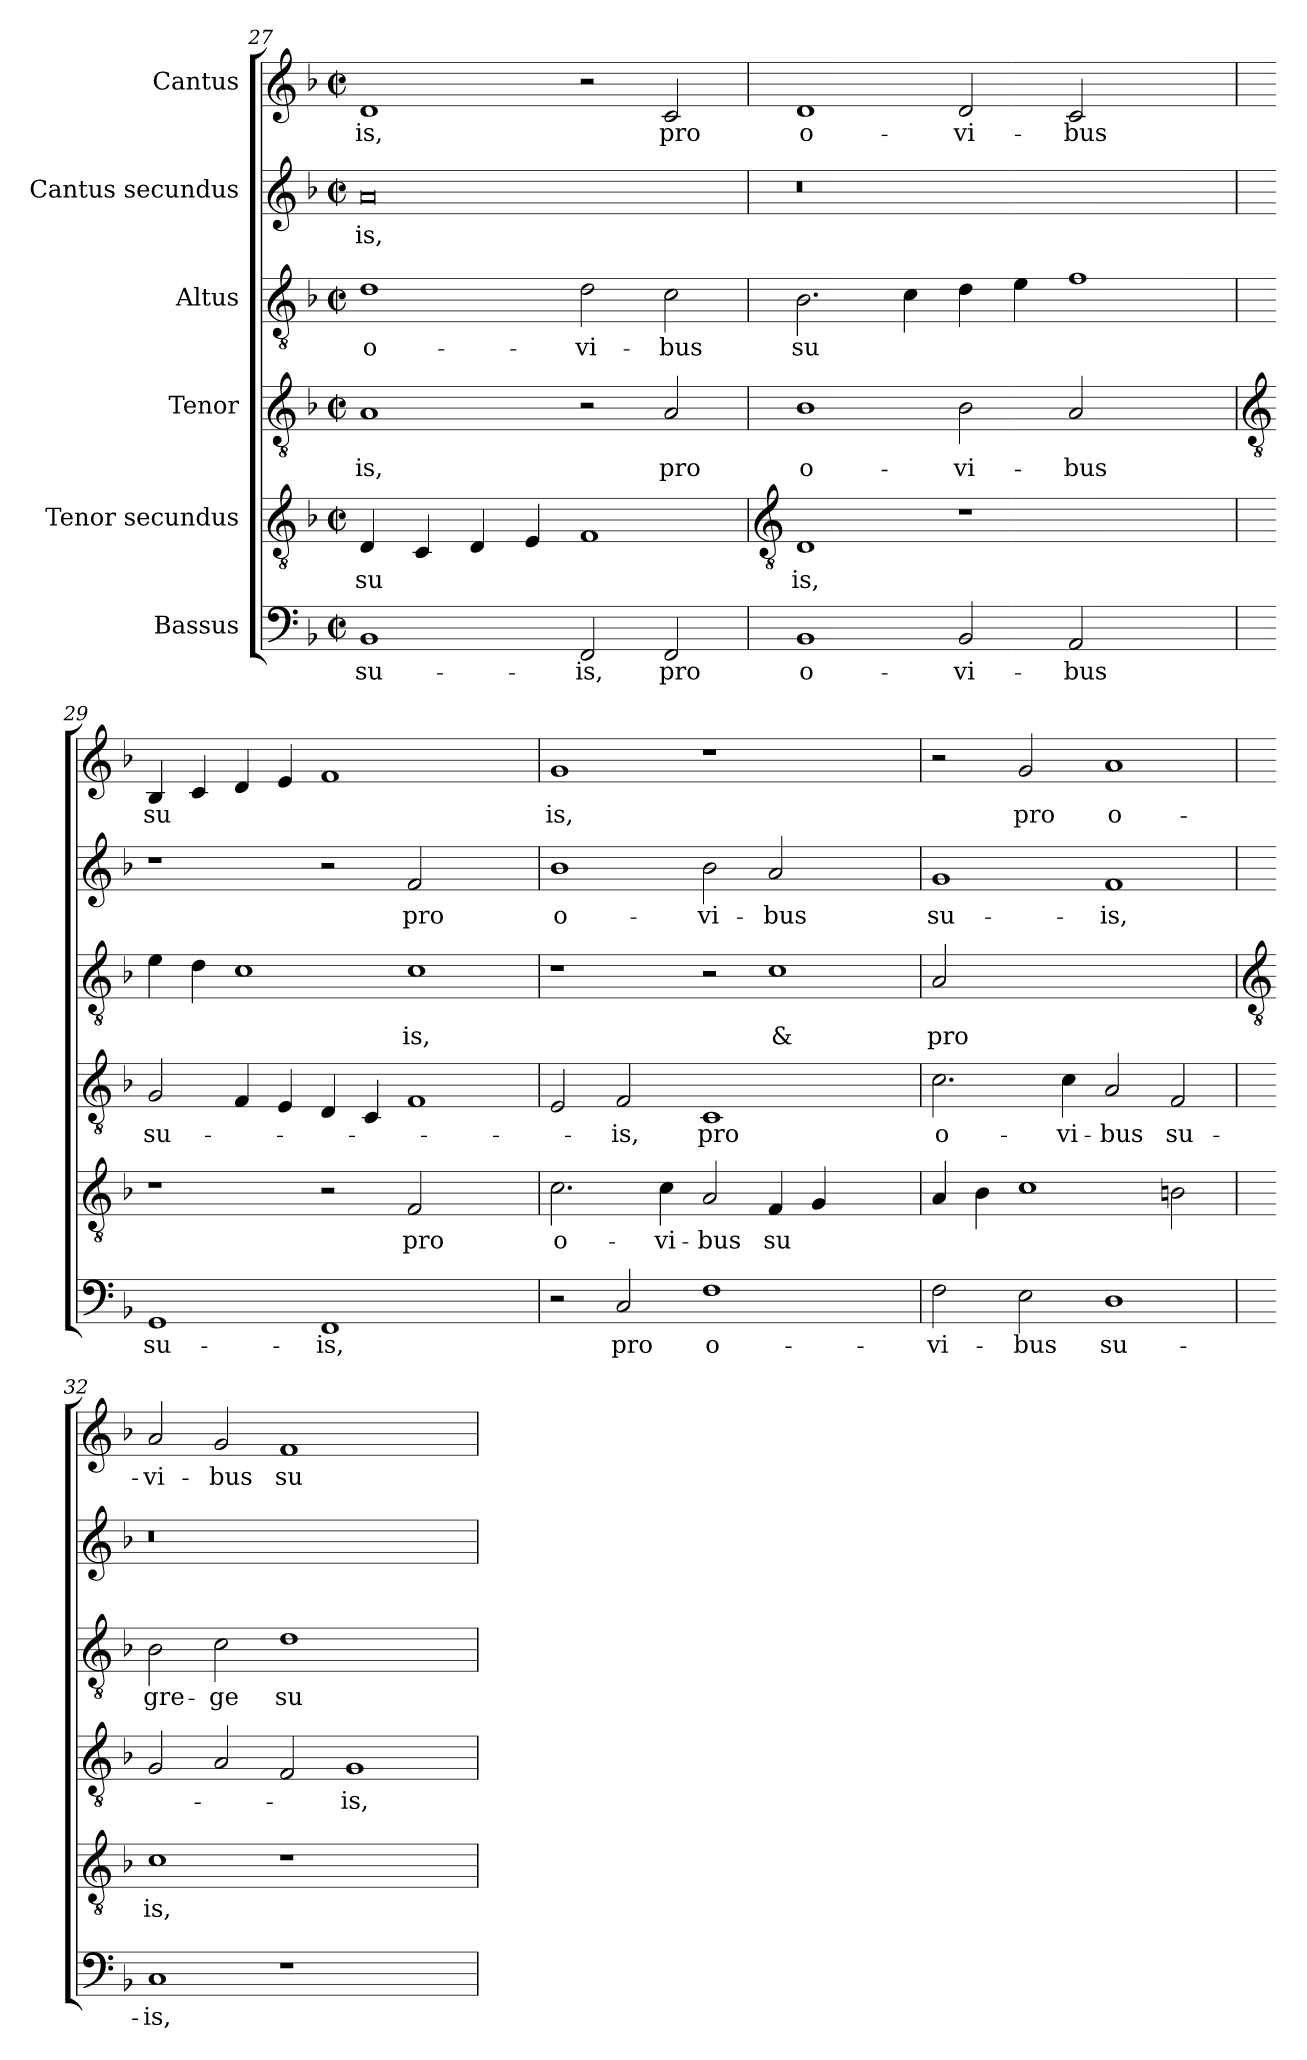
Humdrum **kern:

**kern	**text	**kern	**text	**kern	**text	**kern	**text	**kern	**text	**kern	**text
*part6	*part6	*part5	*part5	*part4	*part4	*part3	*part3	*part2	*part2	*part1	*part1
*staff6	*staff6	*staff5	*staff5	*staff4	*staff4	*staff3	*staff3	*staff2	*staff2	*staff1	*staff1
*I"Bassus	*	*I"Tenor secundus	*	*I"Tenor	*	*I"Altus	*	*I"Cantus secundus	*	*I"Cantus	*
!!LO:LB:g=z
*clefF4	*	*clefGv2	*	*clefGv2	*	*clefGv2	*	*clefG2	*	*clefG2	*
*k[b-]	*	*k[b-]	*	*k[b-]	*	*k[b-]	*	*k[b-]	*	*k[b-]	*
*F:	*	*F:	*	*F:	*	*F:	*	*F:	*	*F:	*
*M4/2	*	*M4/2	*	*M4/2	*	*M4/2	*	*M4/2	*	*M4/2	*
*met(c|)	*	*met(c|)	*	*met(c|)	*	*met(c|)	*	*met(c|)	*	*met(c|)	*
=27	=27	=27	=27	=27	=27	=27	=27	=27	=27	=27	=27
!	!LO:LY:b	!	!LO:LY:b	!	!LO:LY:b	!	!LO:LY:b	!	!LO:LY:b	!	!LO:LY:b
1BB-	su-	4D	su	1A	is,	1d	o-	0a	-is,	1d	-is,
.	.	4C	.	.	.	.	.	.	.	.	.
.	.	4D	.	.	.	.	.	.	.	.	.
.	.	4E	.	.	.	.	.	.	.	.	.
!	!LO:LY:b	!	!	!	!	!	!LO:LY:b	!	!	!	!
2FF	-is,	1F	.	2r	.	2d	-vi-	.	.	2r	.
!	!LO:LY:b	!	!	!	!LO:LY:b	!	!LO:LY:b	!	!	!	!LO:LY:b
2FF	pro	.	.	2A	pro	2c	-bus	.	.	2c	pro
!!LO:LB:g=z
=28	=28	=28	=28	=28	=28	=28	=28	=28	=28	=28	=28
*	*	*clefGv2	*	*	*	*	*	*	*	*	*
!	!LO:LY:b	!	!LO:LY:b	!	!LO:LY:b	!	!LO:LY:b	!	!	!	!LO:LY:b
1BB-	o-	1D	is,	1B-	o-	2.B-	su	0r	.	1d	o-
.	.	.	.	.	.	4c	.	.	.	.	.
!	!LO:LY:b	!	!	!	!LO:LY:b	!	!	!	!	!	!LO:LY:b
2BB-	-vi-	1r	.	2B-	-vi-	4d	.	.	.	2d	-vi-
.	.	.	.	.	.	4e	.	.	.	.	.
!	!LO:LY:b	!	!	!	!LO:LY:b	!	!	!	!	!	!LO:LY:b
2AA	-bus	.	.	2A	-bus	1f	.	.	.	2c	-bus
2ryy	.	2ryy	.	2ryy	.	.	.	2ryy	.	2ryy	.
!!LO:LB:g=z
=29	=29	=29	=29	=29	=29	=29	=29	=29	=29	=29	=29
*	*	*	*	*clefGv2	*	*	*	*	*	*	*
!	!LO:LY:b	!	!	!	!LO:LY:b	!	!	!	!	!	!LO:LY:b
1GG	su-	1r	.	2G	su-	4e	.	1r	.	4B-	su
.	.	.	.	.	.	4d	.	.	.	4c	.
.	.	.	.	4F	.	1c	.	.	.	4d	.
.	.	.	.	4E	.	.	.	.	.	4e	.
!	!LO:LY:b	!	!	!	!	!	!	!	!	!	!
1FF	-is,	2r	.	4D	.	.	.	2r	.	1f	.
.	.	.	.	4C	.	.	.	.	.	.	.
!	!	!	!LO:LY:b	!	!	!	!LO:LY:b	!	!LO:LY:b	!	!
.	.	2F	pro	1F	.	1c	is,	2f	pro	.	.
2ryy	.	2ryy	.	.	.	.	.	2ryy	.	2ryy	.
=30	=30	=30	=30	=30	=30	=30	=30	=30	=30	=30	=30
!	!	!	!LO:LY:b	!	!	!	!	!	!LO:LY:b	!	!LO:LY:b
2r	.	2.c	o-	2E	.	1r	.	1b-	o-	1g	is,
!	!LO:LY:b	!	!	!	!LO:LY:b	!	!	!	!	!	!
2C	pro	.	.	2F	-is,	.	.	.	.	.	.
!	!	!	!LO:LY:b	!	!	!	!	!	!	!	!
.	.	4c	-vi-	.	.	.	.	.	.	.	.
!	!LO:LY:b	!	!LO:LY:b	!	!LO:LY:b	!	!	!	!LO:LY:b	!	!
1F	o-	2A	-bus	1C	pro	2r	.	2b-	-vi-	1r	.
!	!	!	!LO:LY:b	!	!	!	!LO:LY:b	!	!LO:LY:b	!	!
.	.	4F	su	.	.	1c	&	2a	-bus	.	.
.	.	4G	.	.	.	.	.	.	.	.	.
2ryy	.	2ryy	.	2ryy	.	.	.	2ryy	.	2ryy	.
=31	=31	=31	=31	=31	=31	=31	=31	=31	=31	=31	=31
!	!LO:LY:b	!	!	!	!LO:LY:b	!	!LO:LY:b	!	!LO:LY:b	!	!
2F	-vi-	4A	.	2.c	o-	2A	pro	1g	su-	2r	.
.	.	4B-	.	.	.	.	.	.	.	.	.
!	!LO:LY:b	!	!	!	!	!	!	!	!	!	!LO:LY:b
2E	-bus	1c	.	.	.	1.ryy	.	.	.	2g	pro
!	!	!	!	!	!LO:LY:b	!	!	!	!	!	!
.	.	.	.	4c	-vi-	.	.	.	.	.	.
!	!LO:LY:b	!	!	!	!LO:LY:b	!	!	!	!LO:LY:b	!	!LO:LY:b
1D	su-	.	.	2A	-bus	.	.	1f	-is,	1a	o-
!	!	!	!	!	!LO:LY:b	!	!	!	!	!	!
.	.	2Bn	.	2F	su-	.	.	.	.	.	.
!!LO:LB:g=z
=32	=32	=32	=32	=32	=32	=32	=32	=32	=32	=32	=32
*	*	*	*	*	*	*clefGv2	*	*	*	*	*
!	!LO:LY:b	!	!LO:LY:b	!	!	!	!LO:LY:b	!	!	!	!LO:LY:b
1C	-is,	1c	is,	2G	.	2B-	gre-	0r	.	2a	-vi-
!	!	!	!	!	!	!	!LO:LY:b	!	!	!	!LO:LY:b
.	.	.	.	2A	.	2c	-ge	.	.	2g	-bus
!	!	!	!	!	!	!	!LO:LY:b	!	!	!	!LO:LY:b
1r	.	1r	.	2F	.	1d	su-	.	.	1f	su-
!	!	!	!	!	!LO:LY:b	!	!	!	!	!	!
.	.	.	.	1G	-is,	.	.	.	.	.	.
2ryy	.	2ryy	.	.	.	2ryy	.	2ryy	.	2ryy	.
=	=	=	=	=	=	=	=	=	=	=	=
*-	*-	*-	*-	*-	*-	*-	*-	*-	*-	*-	*-
